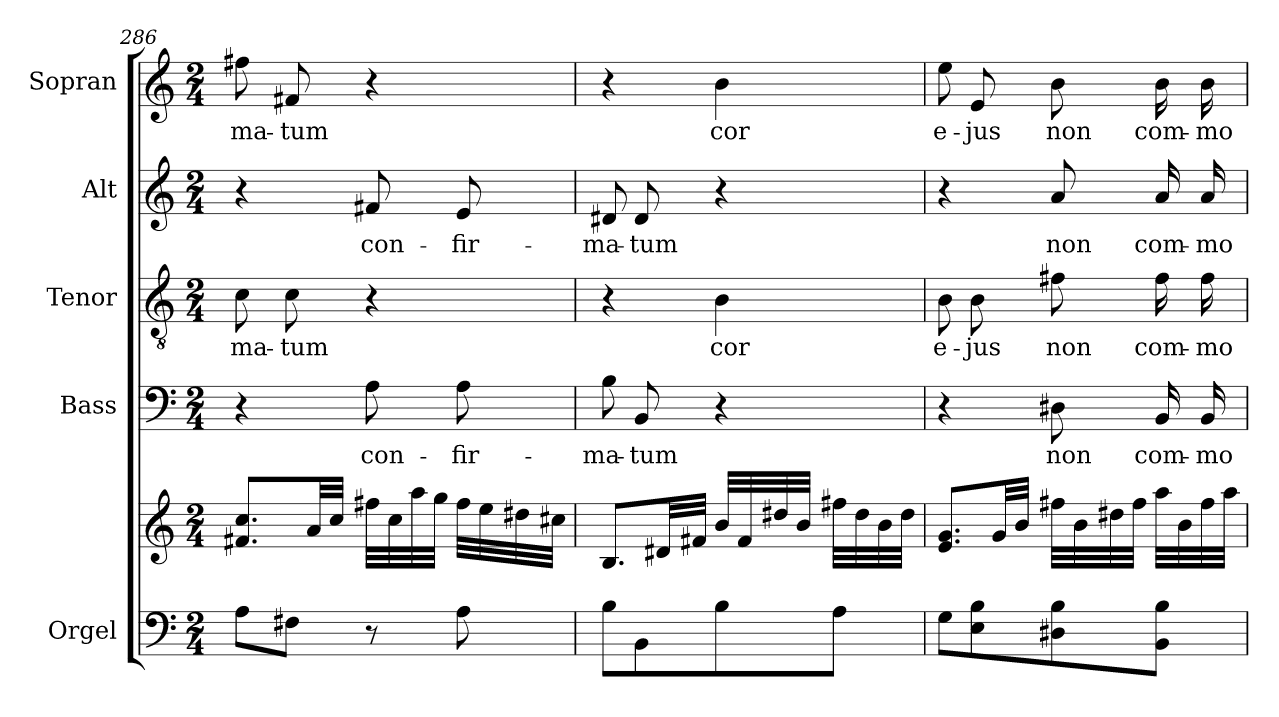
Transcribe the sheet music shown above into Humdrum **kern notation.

**kern	**kern	**kern	**text	**kern	**text	**kern	**text	**kern	**text
*part5	*part5	*part4	*part4	*part3	*part3	*part2	*part2	*part1	*part1
*staff6	*staff5	*staff4	*staff4	*staff3	*staff3	*staff2	*staff2	*staff1	*staff1
*I"Orgel	*	*I"Bass	*	*I"Tenor	*	*I"Alt	*	*I"Sopran	*
*I'Org.	*	*I'B.	*	*I'T.	*	*I'A.	*	*I'S.	*
*clefF4	*clefG2	*clefF4	*	*clefGv2	*	*clefG2	*	*clefG2	*
*k[]	*k[]	*k[]	*	*k[]	*	*k[]	*	*k[]	*
*C:	*C:	*C:	*	*C:	*	*C:	*	*C:	*
*M2/4	*M2/4	*M2/4	*	*M2/4	*	*M2/4	*	*M2/4	*
=286	=286	=286	=286	=286	=286	=286	=286	=286	=286
!	!	!	!	!	!LO:LY:b	!	!	!	!LO:LY:b
8A\L	8.f#X/ 8.cc/L	4r	.	8c\	-ma-	4r	.	8ff#X\	-ma-
!	!	!	!	!	!LO:LY:b	!	!	!	!LO:LY:b
8F#X\J	.	.	.	8c\	-tum	.	.	8f#X/	-tum
.	32a/LL	.	.	.	.	.	.	.	.
.	32cc/JJJ	.	.	.	.	.	.	.	.
!	!	!	!LO:LY:b	!	!	!	!LO:LY:b	!	!
8r	32ff#X\LLL	8A\	con-	4r	.	8f#X/	con-	4r	.
.	32cc\	.	.	.	.	.	.	.	.
.	32aa\	.	.	.	.	.	.	.	.
.	32gg\JJJ	.	.	.	.	.	.	.	.
!	!	!	!LO:LY:b	!	!	!	!LO:LY:b	!	!
8A\	32ff#\LLL	8A\	-fir-	.	.	8e/	-fir-	.	.
.	32ee\	.	.	.	.	.	.	.	.
.	32dd#X\	.	.	.	.	.	.	.	.
.	32cc#X\JJJ	.	.	.	.	.	.	.	.
!!LO:LB:g=z
=287	=287	=287	=287	=287	=287	=287	=287	=287	=287
!	!	!	!LO:LY:b	!	!	!	!LO:LY:b	!	!
8B\L	8.B/L	8B\	-ma-	4r	.	8d#X/	-ma-	4r	.
!	!	!	!LO:LY:b	!	!	!	!LO:LY:b	!	!
8BB\	.	8BB/	-tum	.	.	8d#/	-tum	.	.
.	32d#X/LL	.	.	.	.	.	.	.	.
.	32f#X/JJJ	.	.	.	.	.	.	.	.
!	!	!	!	!	!LO:LY:b	!	!	!	!LO:LY:b
8B\	32b/LLL	4r	.	4B\	cor	4r	.	4b\	cor
.	32f#/	.	.	.	.	.	.	.	.
.	32dd#X/	.	.	.	.	.	.	.	.
.	32b/JJJ	.	.	.	.	.	.	.	.
8A\J	32ff#X\LLL	.	.	.	.	.	.	.	.
.	32dd#\	.	.	.	.	.	.	.	.
.	32b\	.	.	.	.	.	.	.	.
.	32dd#\JJJ	.	.	.	.	.	.	.	.
=288	=288	=288	=288	=288	=288	=288	=288	=288	=288
!	!	!	!	!	!LO:LY:b	!	!	!	!LO:LY:b
8G\L	8.e/ 8.g/L	4r	.	8B\	e-	4r	.	8ee\	e-
!	!	!	!	!	!LO:LY:b	!	!	!	!LO:LY:b
8E\ 8B\	.	.	.	8B\	-jus	.	.	8e/	-jus
.	32g/LL	.	.	.	.	.	.	.	.
.	32b/JJJ	.	.	.	.	.	.	.	.
!	!	!	!LO:LY:b	!	!LO:LY:b	!	!LO:LY:b	!	!LO:LY:b
8D#X\ 8B\	32ff#X\LLL	8D#X\	non	8f#X\	non	8a/	non	8b\	non
.	32b\	.	.	.	.	.	.	.	.
.	32dd#X\	.	.	.	.	.	.	.	.
.	32ff#\JJJ	.	.	.	.	.	.	.	.
!	!	!	!LO:LY:b	!	!LO:LY:b	!	!LO:LY:b	!	!LO:LY:b
8BB\ 8B\J	32aa\LLL	16BB/	com-	16f#\	com-	16a/	com-	16b\	com-
.	32b\	.	.	.	.	.	.	.	.
!	!	!	!LO:LY:b	!	!LO:LY:b	!	!LO:LY:b	!	!LO:LY:b
.	32ff#\	16BB/	-mo	16f#\	-mo-	16a/	-mo-	16b\	-mo-
.	32aa\JJJ	.	.	.	.	.	.	.	.
=	=	=	=	=	=	=	=	=	=
*-	*-	*-	*-	*-	*-	*-	*-	*-	*-
